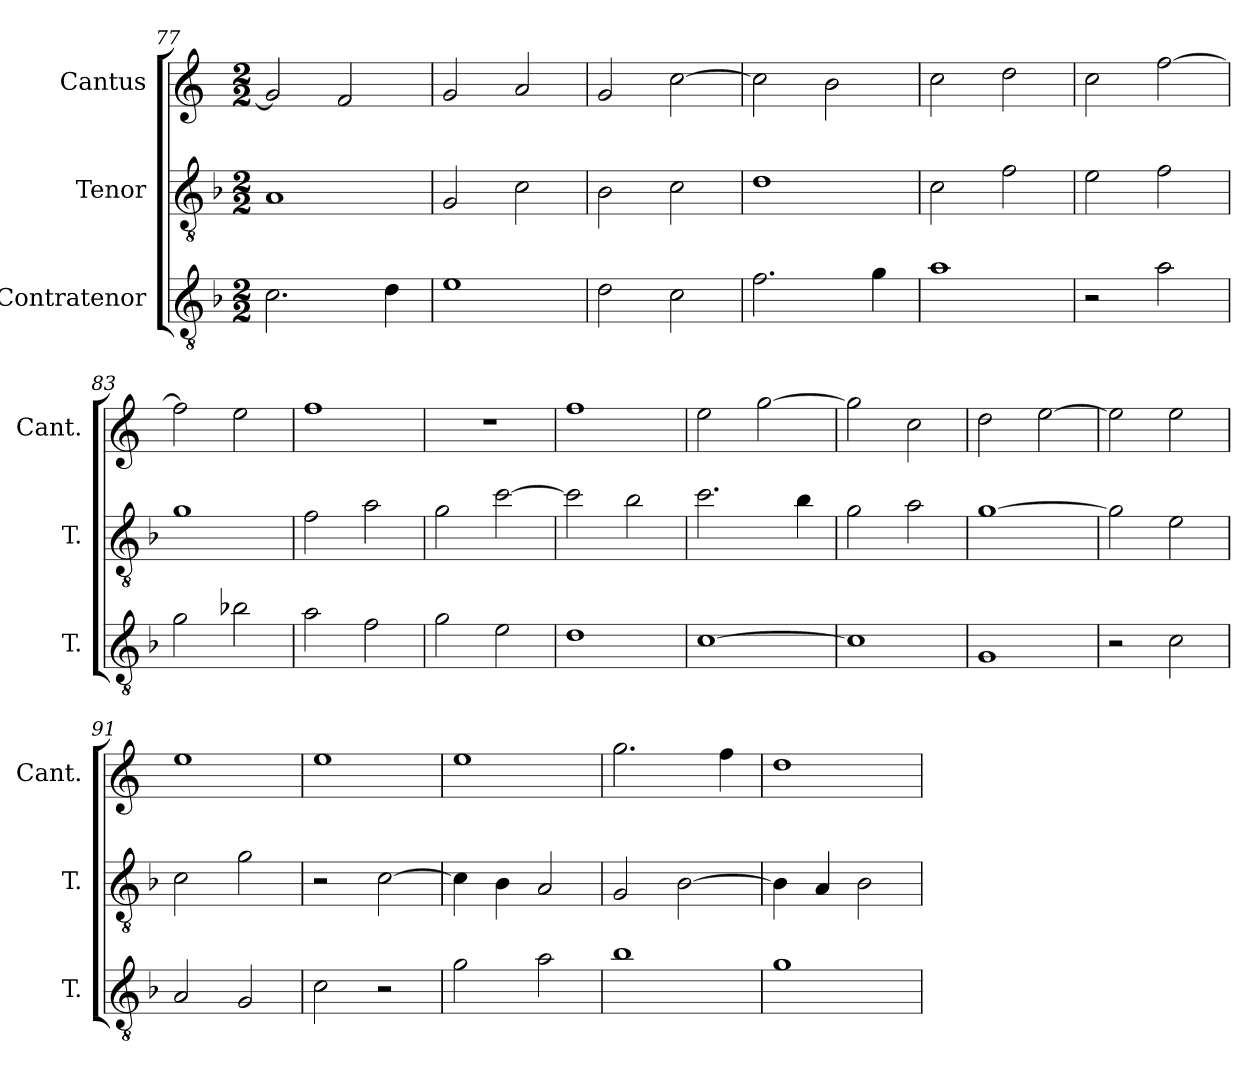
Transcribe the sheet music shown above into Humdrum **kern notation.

**kern	**kern	**kern
*part3	*part2	*part1
*staff3	*staff2	*staff1
*I"Contratenor	*I"Tenor	*I"Cantus
*I'T.	*I'T.	*I'Cant.
*clefGv2	*clefGv2	*clefG2
*ITrd7c12	*ITrd7c12	*
*k[b-]	*k[b-]	*k[]
*F:	*F:	*C:
*M2/2	*M2/2	*M2/2
=77	=77	=77
2.C\	1AA/	2g/]
.	.	2f/
4D\	.	.
=78	=78	=78
1E\	2GG/	2g/
.	2C\	2a/
=79	=79	=79
2D\	2BB-\	2g/
2C\	2C\	[2cc\
=80	=80	=80
2.F\	1D\	2cc\]
.	.	2b\
4G\	.	.
=81	=81	=81
1A\	2C\	2cc\
.	2F\	2dd\
=82	=82	=82
2r	2E\	2cc\
2A\	2F\	[2ff\
=83	=83	=83
2G\	1G\	2ff\]
2B-X\	.	2ee\
=84	=84	=84
2A\	2F\	1ff\
2F\	2A\	.
=85	=85	=85
2G\	2G\	1r
2E\	[2c\	.
=86	=86	=86
1D\	2c\]	1ff\
.	2B-\	.
=87	=87	=87
[1C\	2.c\	2ee\
.	.	[2gg\
.	4B-\	.
=88	=88	=88
1C\]	2G\	2gg\]
.	2A\	2cc\
=89	=89	=89
1GG/	[1G\	2dd\
.	.	[2ee\
=90	=90	=90
2r	2G\]	2ee\]
2C\	2E\	2ee\
=91	=91	=91
2AA/	2C\	1ee\
2GG/	2G\	.
=92	=92	=92
2C\	2r	1ee\
2r	[2C\	.
=93	=93	=93
2G\	4C\]	1ee\
.	4BB-\	.
2A\	2AA/	.
=94	=94	=94
1B-\	2GG/	2.gg\
.	[2BB-\	.
.	.	4ff\
=95	=95	=95
1G\	4BB-\]	1dd\
.	4AA/	.
.	2BB-\	.
=	=	=
*-	*-	*-
